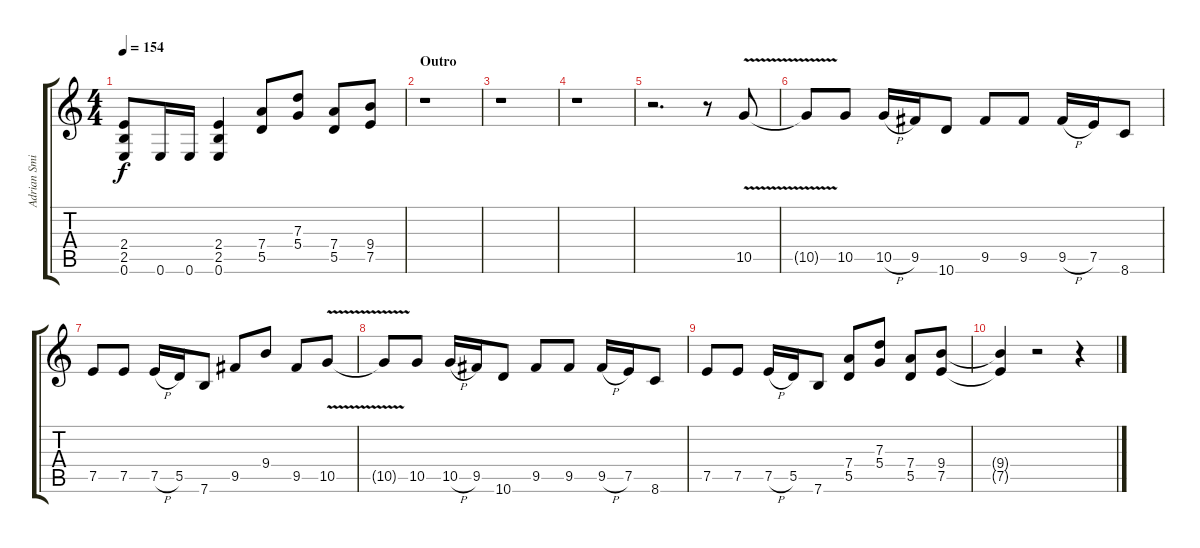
\track ("Adrian Smith's Guitar" "Adrian Smi") {instrument distortionguitar}
\staff {score tabs}
\tuning (E4 B3 G3 D3 A2 E2) {hide}
\ts (4 4)
\tempo 154
\clef g2
\ks c
(2.4 2.5 0.6).8{dy f} 0.6.16 0.6.16 (2.4 2.5 0.6).4 (7.4 5.5).8 (7.3 5.4).8 (7.4 5.5).8 (9.4 7.5).8 |
\section ("" "Outro")
r.1 |
r.1 |
r.1 |
r.2{d} r.8 10.5{v}.8 |
10.5{t}.8 10.5.8 10.5{h}.16 9.5.16 10.6.8 9.5.8 9.5.8 9.5{h}.16 7.5.16 8.6.8 |
7.5.8 7.5.8 7.5{h}.16 5.5.16 7.6.8 9.5.8 9.4.8 9.5.8 10.5{v}.8 |
10.5{t}.8 10.5.8 10.5{h}.16 9.5.16 10.6.8 9.5.8 9.5.8 9.5{h}.16 7.5.16 8.6.8 |
7.5.8 7.5.8 7.5{h}.16 5.5.16 7.6.8 (7.4 5.5).8 (7.3 5.4).8 (7.4 5.5).8 (9.4 7.5).8 |
(9.4{t} 7.5{t}).4 r.2 r.4
